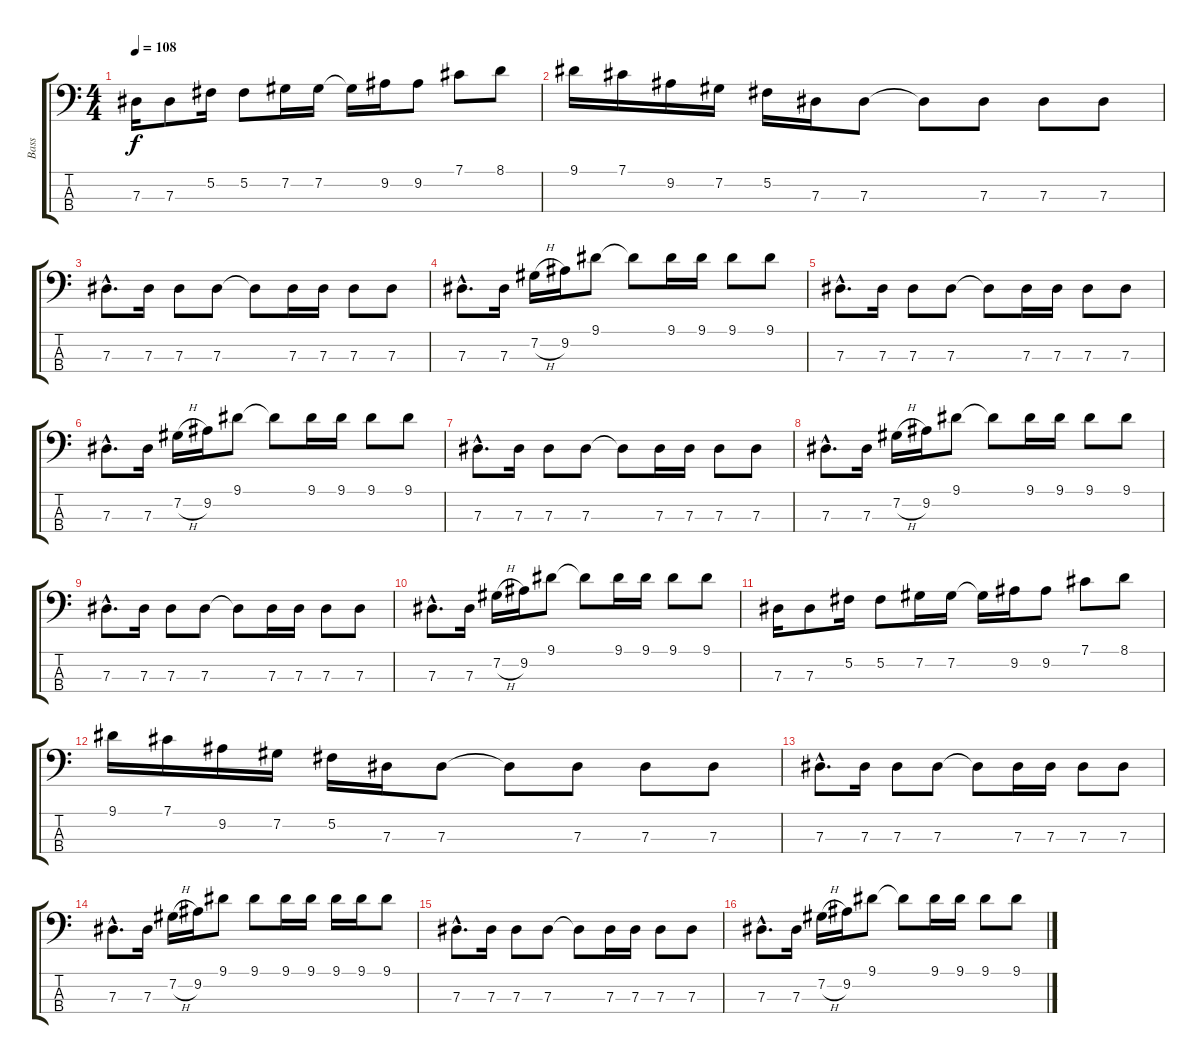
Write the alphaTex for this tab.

\track ("Bass" "Bass") {instrument electricbassfinger}
\staff {score tabs}
\tuning (Gb2 Db2 Ab1 Eb1) {hide}
\ts (4 4)
\tempo 108
\clef f4
\ks c
7.3.16{dy f} 7.3.8 5.2.16 5.2.8 7.2.16 7.2.16 7.2{t}.16 9.2.16 9.2.8 7.1.8 8.1.8 |
9.1.16 7.1.16 9.2.16 7.2.16 5.2.16 7.3.16 7.3.8 7.3{t}.8 7.3.8 7.3.8 7.3.8 |
7.3{hac}.8{d} 7.3.16 7.3.8 7.3.8 7.3{t}.8 7.3.16 7.3.16 7.3.8 7.3.8 |
7.3{hac}.8{d} 7.3.16 7.2{h}.16 9.2.16 9.1.8 9.1{t}.8 9.1.16 9.1.16 9.1.8 9.1.8 |
7.3{hac}.8{d} 7.3.16 7.3.8 7.3.8 7.3{t}.8 7.3.16 7.3.16 7.3.8 7.3.8 |
7.3{hac}.8{d} 7.3.16 7.2{h}.16 9.2.16 9.1.8 9.1{t}.8 9.1.16 9.1.16 9.1.8 9.1.8 |
7.3{hac}.8{d} 7.3.16 7.3.8 7.3.8 7.3{t}.8 7.3.16 7.3.16 7.3.8 7.3.8 |
7.3{hac}.8{d} 7.3.16 7.2{h}.16 9.2.16 9.1.8 9.1{t}.8 9.1.16 9.1.16 9.1.8 9.1.8 |
7.3{hac}.8{d} 7.3.16 7.3.8 7.3.8 7.3{t}.8 7.3.16 7.3.16 7.3.8 7.3.8 |
7.3{hac}.8{d} 7.3.16 7.2{h}.16 9.2.16 9.1.8 9.1{t}.8 9.1.16 9.1.16 9.1.8 9.1.8 |
7.3.16 7.3.8 5.2.16 5.2.8 7.2.16 7.2.16 7.2{t}.16 9.2.16 9.2.8 7.1.8 8.1.8 |
9.1.16 7.1.16 9.2.16 7.2.16 5.2.16 7.3.16 7.3.8 7.3{t}.8 7.3.8 7.3.8 7.3.8 |
7.3{hac}.8{d} 7.3.16 7.3.8 7.3.8 7.3{t}.8 7.3.16 7.3.16 7.3.8 7.3.8 |
7.3{hac}.8{d} 7.3.16 7.2{h}.16 9.2.16 9.1.8 9.1.8 9.1.16 9.1.16 9.1.16 9.1.16 9.1.8 |
7.3{hac}.8{d} 7.3.16 7.3.8 7.3.8 7.3{t}.8 7.3.16 7.3.16 7.3.8 7.3.8 |
7.3{hac}.8{d} 7.3.16 7.2{h}.16 9.2.16 9.1.8 9.1{t}.8 9.1.16 9.1.16 9.1.8 9.1.8
